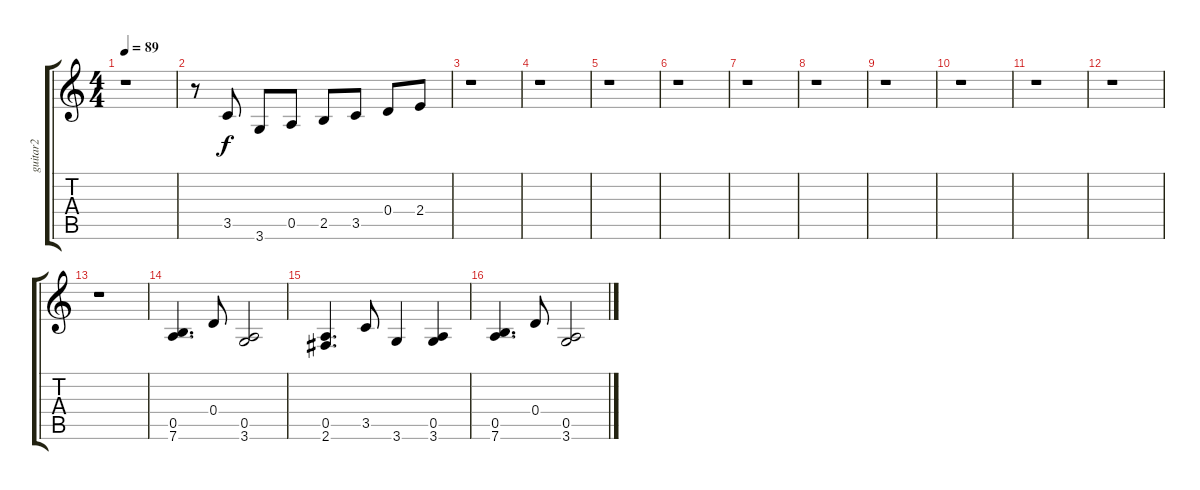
\track ("guitar2" "guitar2") {instrument overdrivenguitar}
\staff {score tabs}
\tuning (E4 B3 G3 D3 A2 E2) {hide}
\ts (4 4)
\tempo 89
\clef g2
\ks c
r.1{dy f instrument overdrivenguitar} |
r.8 3.5.8{volume 12 balance 16} 3.6.8 0.5.8 2.5.8 3.5.8 0.4.8 2.4.8 |
r.1 |
r.1 |
r.1 |
r.1 |
r.1 |
r.1 |
r.1 |
r.1 |
r.1 |
r.1 |
r.1 |
(0.5 7.6).4{d} 0.4.8 (0.5 3.6).2 |
(0.5 2.6).4{d} 3.5.8 3.6.4 (0.5 3.6).4 |
(0.5 7.6).4{d} 0.4.8 (0.5 3.6).2
